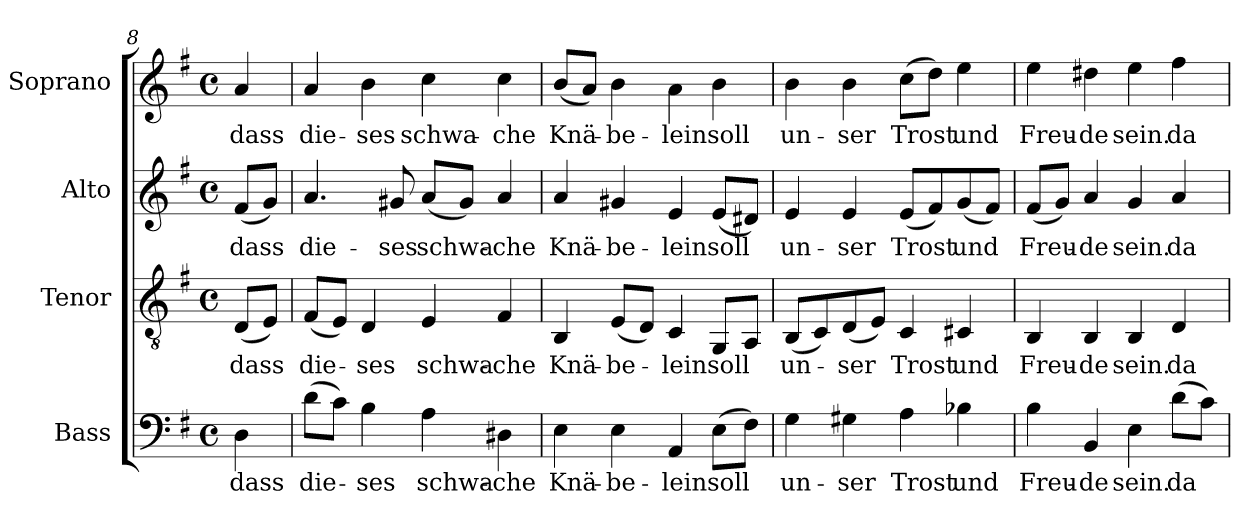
**kern	**text	**kern	**text	**kern	**text	**kern	**text
*part4	*part4	*part3	*part3	*part2	*part2	*part1	*part1
*staff4	*staff4	*staff3	*staff3	*staff2	*staff2	*staff1	*staff1
*I"Bass	*	*I"Tenor	*	*I"Alto	*	*I"Soprano	*
!!LO:PB:g=z
*clefF4	*	*clefGv2	*	*clefG2	*	*clefG2	*
*k[f#]	*	*k[f#]	*	*k[f#]	*	*k[f#]	*
*G:	*	*G:	*	*G:	*	*G:	*
*M4/4	*	*M4/4	*	*M4/4	*	*M4/4	*
*met(c)	*	*met(c)	*	*met(c)	*	*met(c)	*
=8	=8	=8	=8	=8	=8	=8	=8
!	!LO:LY:b:color=#000000	!	!	!	!	!	!
!	!	!	!LO:LY:b:color=#000000	!	!	!	!
!	!	!	!	!	!LO:LY:b:color=#000000	!	!
!	!	!	!	!	!	!	!LO:LY:b:color=#000000
4Di\	dass	(8Di/L	dass	(8f#i/L	dass	4ai/	dass
.	.	8Ei/J)	.	8gi/J)	.	.	.
=9	=9	=9	=9	=9	=9	=9	=9
!	!LO:LY:b:color=#000000	!	!	!	!	!	!
!	!	!	!LO:LY:b:color=#000000	!	!	!	!
!	!	!	!	!	!LO:LY:b:color=#000000	!	!
!	!	!	!	!	!	!	!LO:LY:b:color=#000000
(8di\L	die-	(8F#i/L	die-	4.ai/	die-	4ai/	die-
8ci\J)	.	8Ei/J)	.	.	.	.	.
!	!LO:LY:b:color=#000000	!	!	!	!	!	!
!	!	!	!LO:LY:b:color=#000000	!	!	!	!
!	!	!	!	!	!	!	!LO:LY:b:color=#000000
4Bi\	-ses	4Di/	-ses	.	.	4bi\	-ses
!	!	!	!	!	!LO:LY:b:color=#000000	!	!
.	.	.	.	8g#Xi/	-ses	.	.
!	!LO:LY:b:color=#000000	!	!	!	!	!	!
!	!	!	!LO:LY:b:color=#000000	!	!	!	!
!	!	!	!	!	!LO:LY:b:color=#000000	!	!
!	!	!	!	!	!	!	!LO:LY:b:color=#000000
4Ai\	schwa-	4Ei/	schwa-	(8ai/L	schwa-	4cci\	schwa-
.	.	.	.	8g#i/J)	.	.	.
!	!LO:LY:b:color=#000000	!	!	!	!	!	!
!	!	!	!LO:LY:b:color=#000000	!	!	!	!
!	!	!	!	!	!LO:LY:b:color=#000000	!	!
!	!	!	!	!	!	!	!LO:LY:b:color=#000000
4D#Xi\	-che	4F#i/	-che	4ai/	-che	4cci\	-che
=10	=10	=10	=10	=10	=10	=10	=10
!	!LO:LY:b:color=#000000	!	!	!	!	!	!
!	!	!	!LO:LY:b:color=#000000	!	!	!	!
!	!	!	!	!	!LO:LY:b:color=#000000	!	!
!	!	!	!	!	!	!	!LO:LY:b:color=#000000
4Ei\	Knä-	4BBi/	Knä-	4ai/	Knä-	(8bi/L	Knä-
.	.	.	.	.	.	8ai/J)	.
!	!LO:LY:b:color=#000000	!	!	!	!	!	!
!	!	!	!LO:LY:b:color=#000000	!	!	!	!
!	!	!	!	!	!LO:LY:b:color=#000000	!	!
!	!	!	!	!	!	!	!LO:LY:b:color=#000000
4Ei\	-be-	(8Ei/L	-be-	4g#Xi/	-be-	4bi\	-be-
.	.	8Di/J)	.	.	.	.	.
!	!LO:LY:b:color=#000000	!	!	!	!	!	!
!	!	!	!LO:LY:b:color=#000000	!	!	!	!
!	!	!	!	!	!LO:LY:b:color=#000000	!	!
!	!	!	!	!	!	!	!LO:LY:b:color=#000000
4AAi/	-lein	4Ci/	-lein	4ei/	-lein	4ai\	-lein
!	!LO:LY:b:color=#000000	!	!	!	!	!	!
!	!	!	!LO:LY:b:color=#000000	!	!	!	!
!	!	!	!	!	!LO:LY:b:color=#000000	!	!
!	!	!	!	!	!	!	!LO:LY:b:color=#000000
(8Ei\L	soll	8GGi/L	soll	(8ei/L	soll	4bi\	soll
8F#i\J)	.	8AAi/J	.	8d#Xi/J)	.	.	.
=11	=11	=11	=11	=11	=11	=11	=11
!	!LO:LY:b:color=#000000	!	!	!	!	!	!
!	!	!	!LO:LY:b:color=#000000	!	!	!	!
!	!	!	!	!	!LO:LY:b:color=#000000	!	!
!	!	!	!	!	!	!	!LO:LY:b:color=#000000
4Gi\	un-	(8BBi/L	un-	4ei/	un-	4bi\	un-
.	.	8Ci/)	.	.	.	.	.
!	!LO:LY:b:color=#000000	!	!	!	!	!	!
!	!	!	!LO:LY:b:color=#000000	!	!	!	!
!	!	!	!	!	!LO:LY:b:color=#000000	!	!
!	!	!	!	!	!	!	!LO:LY:b:color=#000000
4G#Xi\	-ser	(8Di/	-ser	4ei/	-ser	4bi\	-ser
.	.	8Ei/J)	.	.	.	.	.
!	!LO:LY:b:color=#000000	!	!	!	!	!	!
!	!	!	!LO:LY:b:color=#000000	!	!	!	!
!	!	!	!	!	!LO:LY:b:color=#000000	!	!
!	!	!	!	!	!	!	!LO:LY:b:color=#000000
4Ai\	Trost	4Ci/	Trost	(8ei/L	Trost	(8cci\L	Trost
.	.	.	.	8f#i/)	.	8ddi\J)	.
!	!LO:LY:b:color=#000000	!	!	!	!	!	!
!	!	!	!LO:LY:b:color=#000000	!	!	!	!
!	!	!	!	!	!LO:LY:b:color=#000000	!	!
!	!	!	!	!	!	!	!LO:LY:b:color=#000000
4B-Xi\	und	4C#Xi/	und	(8gi/	und	4eei\	und
.	.	.	.	8f#i/J)	.	.	.
=12	=12	=12	=12	=12	=12	=12	=12
!	!LO:LY:b:color=#000000	!	!	!	!	!	!
!	!	!	!LO:LY:b:color=#000000	!	!	!	!
!	!	!	!	!	!LO:LY:b:color=#000000	!	!
!	!	!	!	!	!	!	!LO:LY:b:color=#000000
4Bi\	Freu-	4BBi/	Freu-	(8f#i/L	Freu-	4eei\	Freu-
.	.	.	.	8gi/J)	.	.	.
!	!LO:LY:b:color=#000000	!	!	!	!	!	!
!	!	!	!LO:LY:b:color=#000000	!	!	!	!
!	!	!	!	!	!LO:LY:b:color=#000000	!	!
!	!	!	!	!	!	!	!LO:LY:b:color=#000000
4BBi/	-de	4BBi/	-de	4ai/	-de	4dd#Xi\	-de
!	!LO:LY:b:color=#000000	!	!	!	!	!	!
!	!	!	!LO:LY:b:color=#000000	!	!	!	!
!	!	!	!	!	!LO:LY:b:color=#000000	!	!
!	!	!	!	!	!	!	!LO:LY:b:color=#000000
4Ei\	sein.	4BBi/	sein.	4gi/	sein.	4eei\	sein.
!	!LO:LY:b:color=#000000	!	!	!	!	!	!
!	!	!	!LO:LY:b:color=#000000	!	!	!	!
!	!	!	!	!	!LO:LY:b:color=#000000	!	!
!	!	!	!	!	!	!	!LO:LY:b:color=#000000
(8di\L	da	4Di/	da	4ai/	da	4ff#i\	da
8ci\J)	.	.	.	.	.	.	.
=	=	=	=	=	=	=	=
*-	*-	*-	*-	*-	*-	*-	*-
